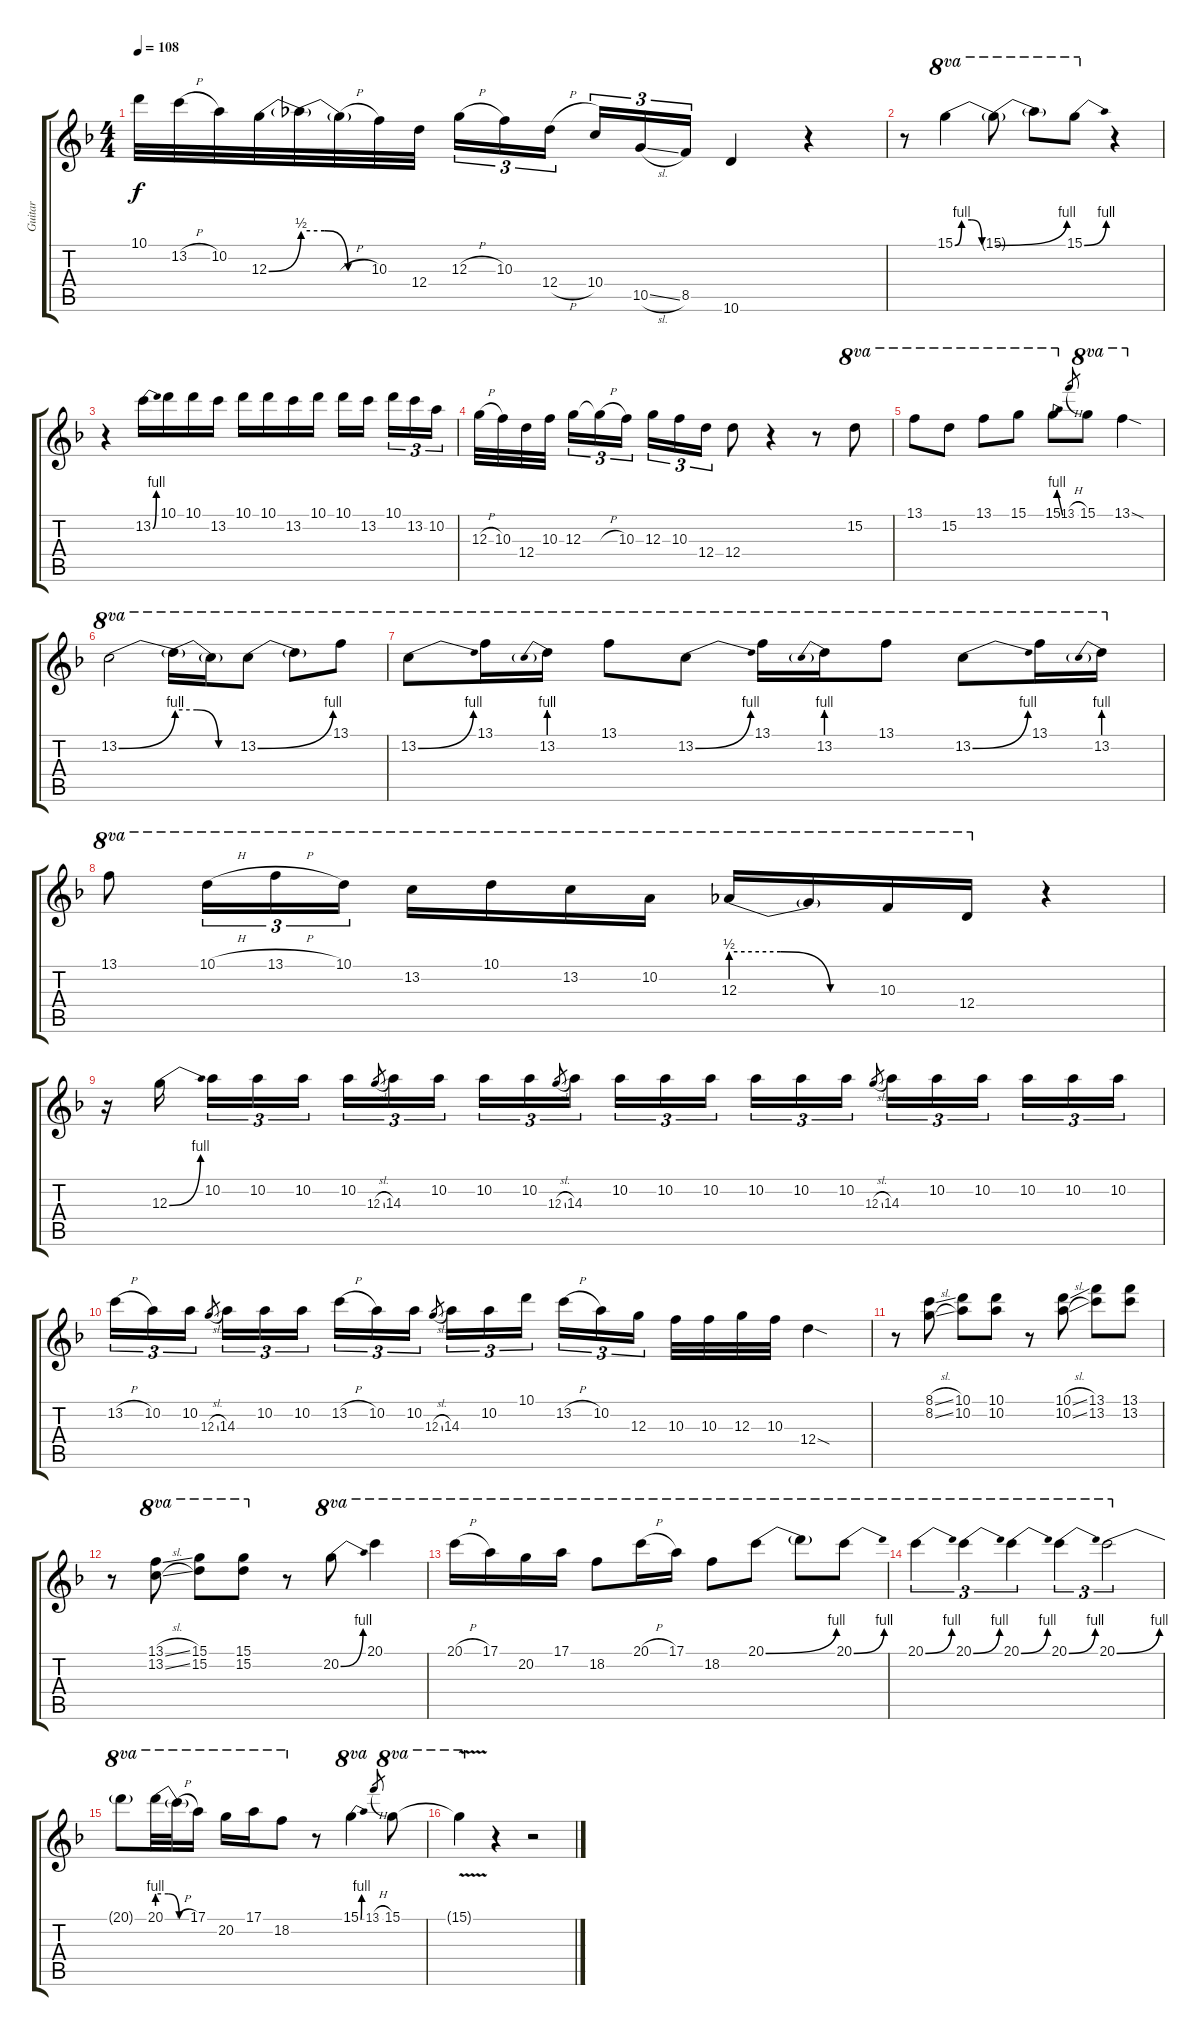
\track ("Guitar" "Guitar") {instrument overdrivenguitar}
\staff {score tabs}
\tuning (E4 B3 G3 D3 A2 E2) {hide}
\ts (4 4)
\tempo 108
\clef g2
\ks f
10.1.32{dy f} 13.2{h}.32 10.2.32 12.3{be (bend 0 0 60 2)}.32 12.3{be (custom 0 2 20 2 40 0 60 0) t}.32 12.3{h t}.32 10.3.32 12.4.32 12.3{h}.16{tu (3 2)} 10.3.16{tu (3 2)} 12.4{h}.16{tu (3 2) beam splitsecondary} 10.4.16{tu (3 2)} 10.5{sl}.16{tu (3 2)} 8.5.16{tu (3 2)} 10.6.4 r.4 |
r.8 15.1{be (custom 0 0 10 4 25 4 40 0 60 0)}.4{ot 8va} 15.1{be (bend 0 0 60 4) t}.8{ot 8va} 15.1{t}.8{ot 8va} 15.1{be (bend 0 0 60 4)}.8{ot 8va} r.4 |
r.4 13.2{be (bend 0 0 60 4)}.16 10.1.16 10.1.16 13.2.16 10.1.16 10.1.16 13.2.16 10.1.16 10.1.16 13.2.16{beam splitsecondary} 10.1.16{tu (3 2)} 13.2.16{tu (3 2)} 10.2.16{tu (3 2)} |
12.3{h}.32 10.3.32 12.4.32 10.3.32{beam splitsecondary} 12.3.16{tu (3 2)} 12.3{h t}.16{tu (3 2)} 10.3.16{tu (3 2)} 12.3.16{tu (3 2)} 10.3.16{tu (3 2)} 12.4.16{tu (3 2)} 12.4.8 r.4 r.8 15.2.8{ot 8va} |
13.1.8{ot 8va} 15.2.8{ot 8va} 13.1.8{ot 8va} 15.1.8{ot 8va} 15.1{be (bend 0 0 60 4)}.8{ot 8va} 13.1{h}.8{gr} 15.1.8{ot 8va} 13.1{sod}.4{ot 8va} |
13.2{be (bend 0 0 60 4)}.2{ot 8va} 13.2{be (custom 0 4 20 4 40 0 60 0) t}.16{ot 8va} 13.2{t}.16{ot 8va} 13.2{be (bend 0 0 60 4)}.8{ot 8va} 13.2{t}.8{ot 8va} 13.1.8{ot 8va} |
13.2{be (bend 0 0 60 4)}.8{ot 8va} 13.1.16{ot 8va} 13.2{be (prebend 0 4 60 4)}.16{ot 8va} 13.1.8{ot 8va} 13.2{be (bend 0 0 60 4)}.8{ot 8va} 13.1.16{ot 8va} 13.2{be (prebend 0 4 60 4)}.16{ot 8va} 13.1.8{ot 8va} 13.2{be (bend 0 0 60 4)}.8{ot 8va} 13.1.16{ot 8va} 13.2{be (prebend 0 4 60 4)}.16{ot 8va} |
13.1.8{ot 8va} 10.1{h}.16{tu (3 2) ot 8va} 13.1{h}.16{tu (3 2) ot 8va} 10.1.16{tu (3 2) ot 8va} 13.2.16{ot 8va} 10.1.16{ot 8va} 13.2.16{ot 8va} 10.2.16{ot 8va} 12.3{be (custom 0 2 20 2 40 0 60 0)}.16{ot 8va} 12.3{t}.16{ot 8va} 10.3.16{ot 8va} 12.4.16{ot 8va} r.4 |
r.16 12.3{be (bend 0 0 60 4)}.16{beam splitsecondary} 10.2.16{tu (3 2)} 10.2.16{tu (3 2)} 10.2.16{tu (3 2)} 10.2.16{tu (3 2)} 12.3{sl}.8{gr} 14.3.16{tu (3 2)} 10.2.16{tu (3 2) beam splitsecondary} 10.2.16{tu (3 2)} 10.2.16{tu (3 2)} 12.3{sl}.8{gr} 14.3.16{tu (3 2)} 10.2.16{tu (3 2)} 10.2.16{tu (3 2)} 10.2.16{tu (3 2) beam splitsecondary} 10.2.16{tu (3 2)} 10.2.16{tu (3 2)} 10.2.16{tu (3 2)} 12.3{sl}.8{gr} 14.3.16{tu (3 2)} 10.2.16{tu (3 2)} 10.2.16{tu (3 2) beam splitsecondary} 10.2.16{tu (3 2)} 10.2.16{tu (3 2)} 10.2.16{tu (3 2)} |
13.2{h}.16{tu (3 2)} 10.2.16{tu (3 2)} 10.2.16{tu (3 2)} 12.3{sl}.8{gr beam splitsecondary} 14.3.16{tu (3 2)} 10.2.16{tu (3 2)} 10.2.16{tu (3 2)} 13.2{h}.16{tu (3 2)} 10.2.16{tu (3 2)} 10.2.16{tu (3 2)} 12.3{sl}.8{gr beam splitsecondary} 14.3.16{tu (3 2)} 10.2.16{tu (3 2)} 10.1.16{tu (3 2)} 13.2{h}.16{tu (3 2)} 10.2.16{tu (3 2)} 12.3.16{tu (3 2) beam splitsecondary} 10.3.32 10.3.32 12.3.32 10.3.32 12.4{sod}.4 |
r.8 (8.1{sl} 8.2{sl}).8 (10.1 10.2).8 (10.1 10.2).8 r.8 (10.1{sl} 10.2{sl}).8 (13.1 13.2).8 (13.1 13.2).8 |
r.8 (13.1{sl} 13.2{sl}).8{ot 8va} (15.1 15.2).8{ot 8va} (15.1 15.2).8{ot 8va} r.8 20.2{be (bend 0 0 60 4)}.8{ot 8va} 20.1.4{ot 8va} |
20.1{h}.16{ot 8va} 17.1.16{ot 8va} 20.2.16{ot 8va} 17.1.16{ot 8va} 18.2.8{ot 8va} 20.1{h}.16{ot 8va} 17.1.16{ot 8va} 18.2.8{ot 8va} 20.1{be (bend 0 0 60 4)}.8{ot 8va} 20.1{t}.8{ot 8va} 20.1{be (bend 0 0 60 4)}.8{ot 8va} |
20.1{be (bend 0 0 60 4)}.4{tu (3 2) ot 8va} 20.1{be (bend 0 0 60 4)}.4{tu (3 2) ot 8va} 20.1{be (bend 0 0 60 4)}.4{tu (3 2) ot 8va} 20.1{be (bend 0 0 60 4)}.4{tu (3 2) ot 8va} 20.1{be (bend 0 0 60 4)}.2{tu (3 2) ot 8va} |
20.1{t}.8{ot 8va} 20.1{be (custom 0 4 20 4 40 0 60 0)}.32{ot 8va} 20.1{h t}.32{ot 8va} 17.1.16{ot 8va} 20.2.16{ot 8va} 17.1.16{ot 8va} 18.2.8{ot 8va} r.8 15.1{be (bend 0 0 60 4)}.4{ot 8va} 13.1{h}.8{gr} 15.1.8{ot 8va} |
15.1{v t}.4{ot 8va} r.4 r.2
